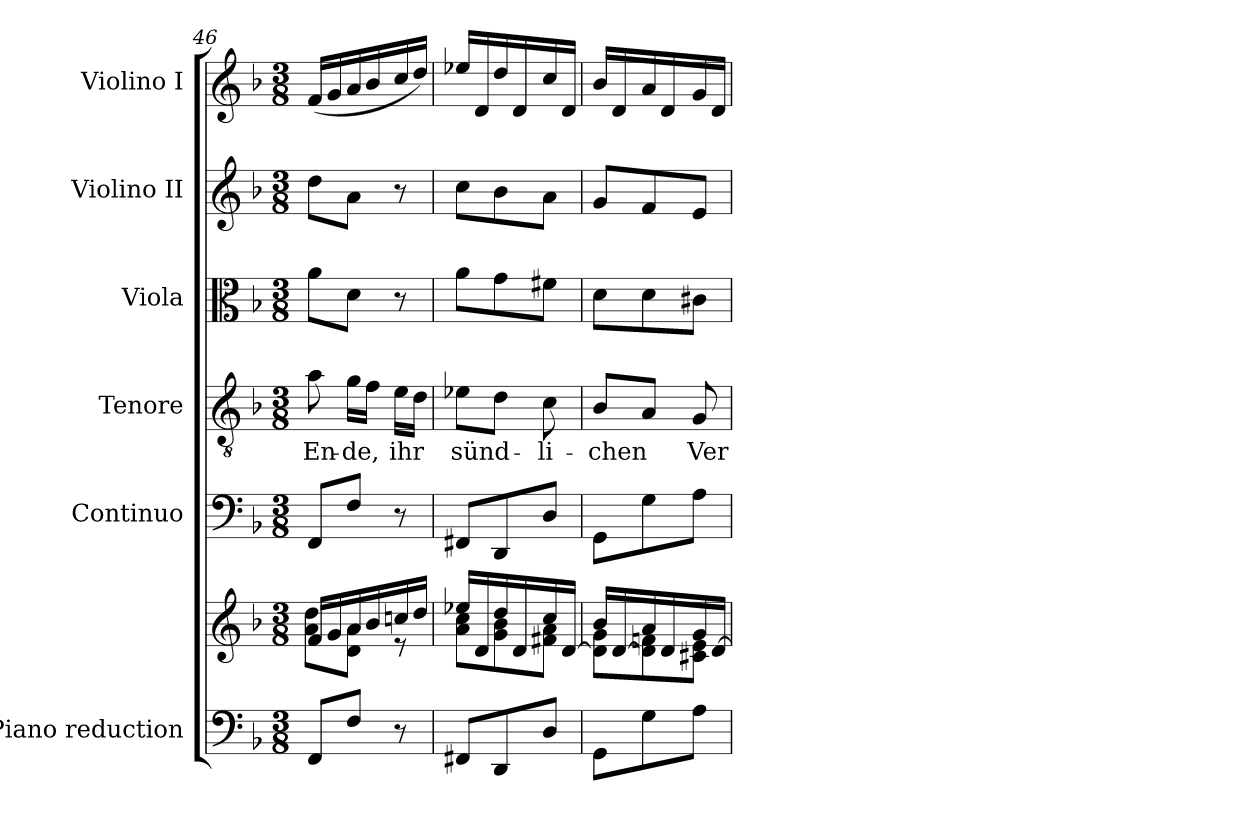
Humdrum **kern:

**kern	**kern	**kern	**kern	**text	**kern	**kern	**kern
*part6	*part6	*part5	*part4	*part4	*part3	*part2	*part1
*staff7	*staff6	*staff5	*staff4	*staff4	*staff3	*staff2	*staff1
*I"Piano reduction	*	*I"Continuo	*I"Tenore	*	*I"Viola	*I"Violino II	*I"Violino I
*I'Pno	*	*	*	*	*I'Vla	*I'Vln	*I'Vln
*clefF4	*clefG2	*clefF4	*clefGv2	*	*clefC3	*clefG2	*clefG2
*k[b-]	*k[b-]	*k[b-]	*k[b-]	*	*k[b-]	*k[b-]	*k[b-]
*M3/8	*M3/8	*M3/8	*M3/8	*	*M3/8	*M3/8	*M3/8
=46	=46	=46	=46	=46	=46	=46	=46
*	*^	*	*	*	*	*	*
!	!	!	!	!	!LO:LY:b	!	!	!
8FF/L	16f/LL	8a\ 8dd\L	8FF/L	8a\	En-	8a\L	8dd\L	(16f/LL
.	16g/	.	.	.	.	.	.	16g/
!	!	!	!	!	!LO:LY:b	!	!	!
8F/J	16a/	8d\ 8a\J	8F/J	16g\LL	-de,	8d\J	8a\J	16a/
.	16b-/	.	.	16f\JJ	.	.	.	16b-/
!	!	!	!	!	!LO:LY:b	!	!	!
8r	16ccn/	8r	8r	16e\LL	ihr	8r	8r	16cc/
.	16dd/JJ	.	.	16d\JJ	.	.	.	16dd/JJ)
=47	=47	=47	=47	=47	=47	=47	=47	=47
!	!	!	!	!	!LO:LY:b	!	!	!
8FF#X/L	16ee-X/LL	8a\ 8cc\L	8FF#X/L	8e-X\L	sünd-	8a\L	8cc\L	16ee-X/LL
.	16d/	.	.	.	.	.	.	16d/
8DD/	16dd/	8g\ 8b-\	8DD/	8d\J	.	8g\	8b-\	16dd/
.	16d/	.	.	.	.	.	.	16d/
!	!	!	!	!	!LO:LY:b	!	!	!
8D/J	16cc/	8f#X\ 8a\J	8D/J	8c\	-li-	8f#X\J	8a\J	16cc/
.	[<16d/JJ	.	.	.	.	.	.	16d/JJ
!!LO:LB:g=z
=48	=48	=48	=48	=48	=48	=48	=48	=48
!	!	!	!	!	!LO:LY:b	!	!	!
8GG\L	16b-/LL	8d\] 8g\L	8GG\L	8B-/L	-chen	8d\L	8g/L	16b-/LL
.	[<16d/	.	.	.	.	.	.	16d/
8G\	16a/	8d\] 8fn\	8G\	8A/J	.	8d\	8f/	16a/
.	16d/	.	.	.	.	.	.	16d/
!	!	!	!	!	!LO:LY:b	!	!	!
8A\J	16g/	8c#X\ 8e\J	8A\J	8G/	Ver-	8c#X\J	8e/J	16g/
.	[<16d/JJ	.	.	.	.	.	.	16d/JJ
*	*v	*v	*	*	*	*	*	*
=	=	=	=	=	=	=	=
*-	*-	*-	*-	*-	*-	*-	*-
